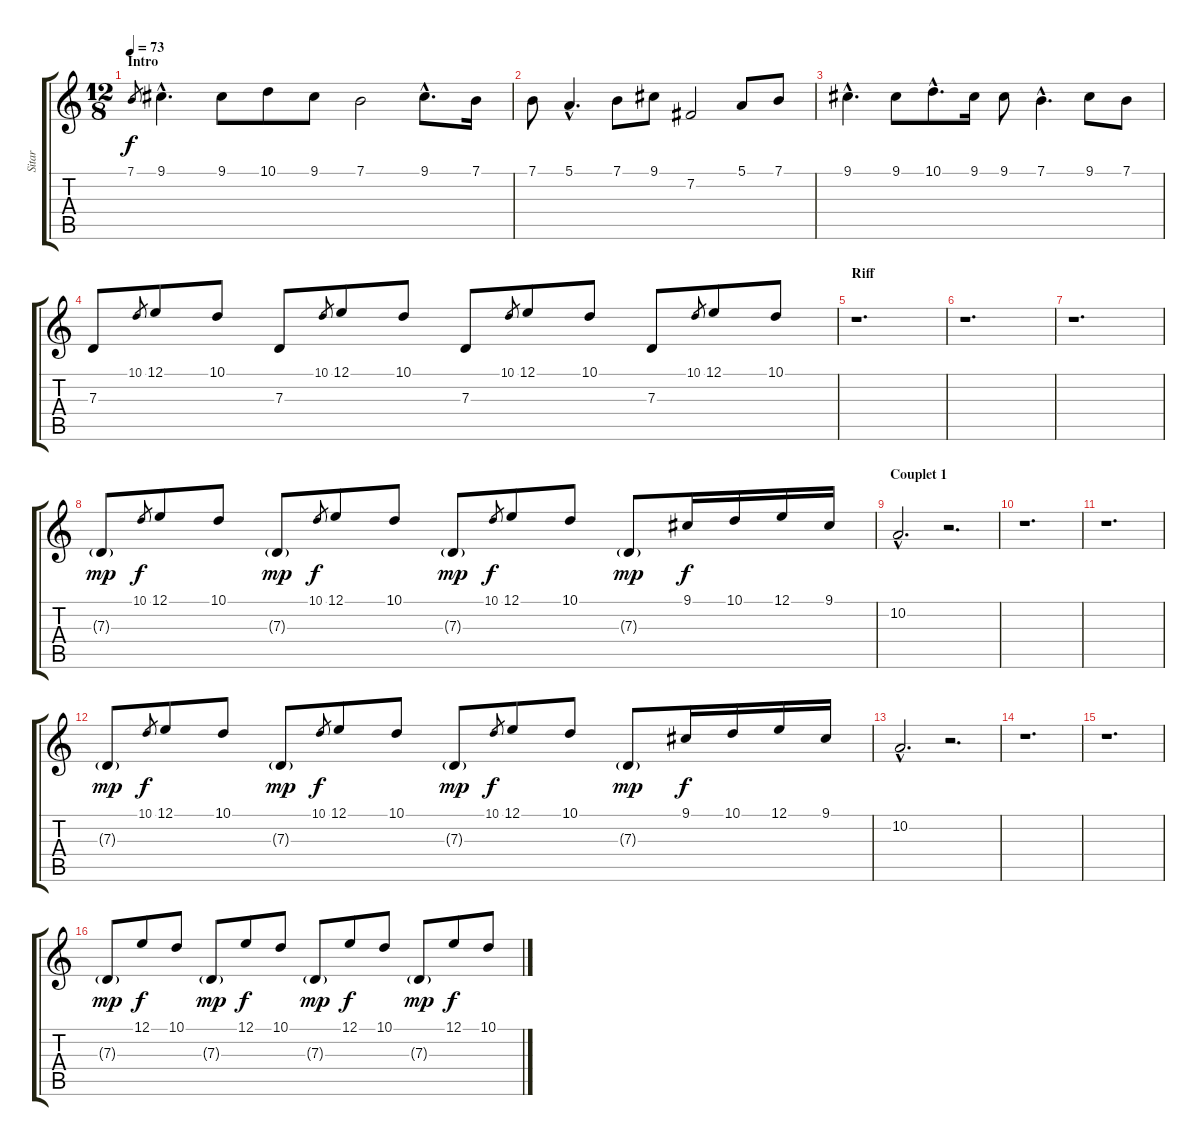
\track ("Sitar" "Sitar") {instrument sitar}
\staff {score tabs}
\tuning (E4 B3 G3 D3 A2 E2) {hide}
\ts (12 8)
\section ("" "Intro")
\tempo 73
\clef g2
\ks c
7.1.8{gr dy f instrument sitar} 9.1{hac}.4{d} 9.1.8 10.1.8 9.1.8 7.1.2 9.1{hac}.8{d} 7.1.16 |
7.1.8 5.1{hac}.4{d} 7.1.8 9.1.8 7.2.2 5.1.8 7.1.8 |
9.1{hac}.4{d} 9.1.8 10.1{hac}.8{d} 9.1.16 9.1.8 7.1{hac}.4{d} 9.1.8 7.1.8 |
7.3.8 10.1.8{gr} 12.1.8 10.1.8 7.3.8 10.1.8{gr} 12.1.8 10.1.8 7.3.8 10.1.8{gr} 12.1.8 10.1.8 7.3.8 10.1.8{gr} 12.1.8 10.1.8 |
\section ("" "Riff")
r.1{d} |
r.1{d} |
r.1{d} |
7.3{g}.8{dy mp} 10.1.8{gr dy f} 12.1.8 10.1.8 7.3{g}.8{dy mp} 10.1.8{gr dy f} 12.1.8 10.1.8 7.3{g}.8{dy mp} 10.1.8{gr dy f} 12.1.8 10.1.8 7.3{g}.8{dy mp} 9.1.16{dy f} 10.1.16 12.1.16 9.1.16 |
\section ("" "Couplet 1")
10.2{hac}.2{d} r.2{d} |
r.1{d} |
r.1{d} |
7.3{g}.8{dy mp} 10.1.8{gr dy f} 12.1.8 10.1.8 7.3{g}.8{dy mp} 10.1.8{gr dy f} 12.1.8 10.1.8 7.3{g}.8{dy mp} 10.1.8{gr dy f} 12.1.8 10.1.8 7.3{g}.8{dy mp} 9.1.16{dy f} 10.1.16 12.1.16 9.1.16 |
10.2{hac}.2{d} r.2{d} |
r.1{d} |
r.1{d} |
7.3{g}.8{dy mp} 12.1.8{dy f} 10.1.8 7.3{g}.8{dy mp} 12.1.8{dy f} 10.1.8 7.3{g}.8{dy mp} 12.1.8{dy f} 10.1.8 7.3{g}.8{dy mp} 12.1.8{dy f} 10.1.8
